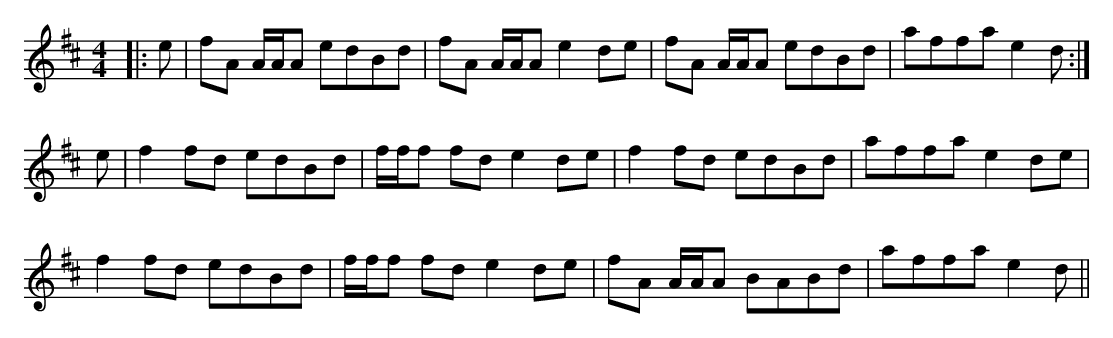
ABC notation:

X:1
M:4/4
K:Amix
|:e|fA A/A/A edBd|fA A/A/A e2 de|fA A/A/A edBd|affa e2 d:|
e|f2fd edBd|f/f/f fd e2 de|f2fd edBd|affa e2 de|
f2fd edBd|f/f/f fd e2 de|fA A/A/A BABd|affa e2d||
